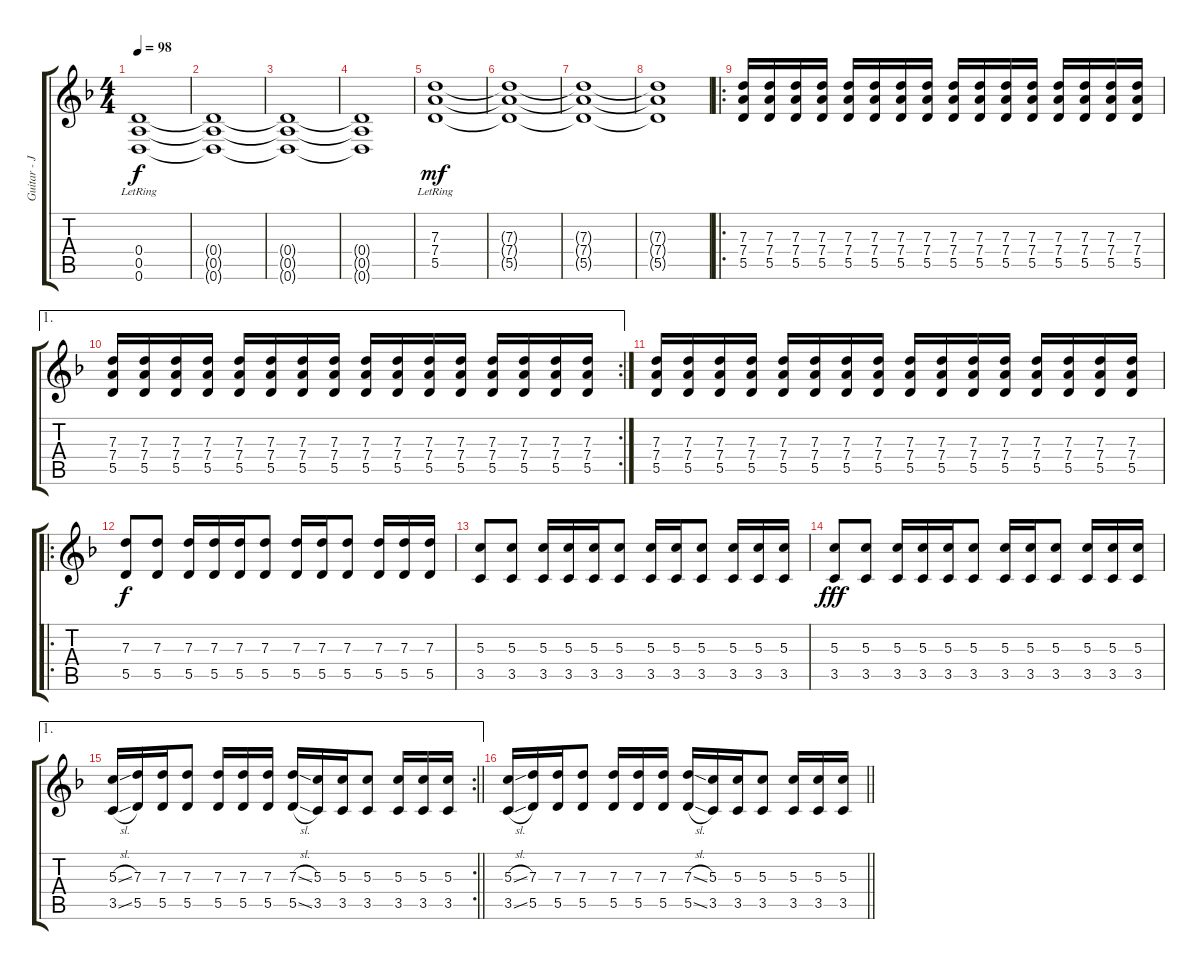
\track ("Guitar - Josh" "Guitar - J") {instrument distortionguitar}
\staff {score tabs}
\tuning (E4 B3 G3 D3 A2 D2) {hide}
\ts (4 4)
\tempo 98
\clef g2
\ks f
(0.4{lr} 0.5{lr} 0.6{lr}).1{dy f instrument distortionguitar} |
(0.4{t} 0.5{t} 0.6{t}).1 |
(0.4{t} 0.5{t} 0.6{t}).1 |
(0.4{t} 0.5{t} 0.6{t}).1 |
(7.3{lr} 7.4{lr} 5.5{lr}).1{dy mf} |
(7.3{t} 7.4{t} 5.5{t}).1 |
(7.3{t} 7.4{t} 5.5{t}).1 |
(7.3{t} 7.4{t} 5.5{t}).1 |
\ro
(7.3 7.4 5.5).16 (7.3 7.4 5.5).16 (7.3 7.4 5.5).16 (7.3 7.4 5.5).16 (7.3 7.4 5.5).16 (7.3 7.4 5.5).16 (7.3 7.4 5.5).16 (7.3 7.4 5.5).16 (7.3 7.4 5.5).16 (7.3 7.4 5.5).16 (7.3 7.4 5.5).16 (7.3 7.4 5.5).16 (7.3 7.4 5.5).16 (7.3 7.4 5.5).16 (7.3 7.4 5.5).16 (7.3 7.4 5.5).16 |
\ae 1
\rc 2
(7.3 7.4 5.5).16 (7.3 7.4 5.5).16 (7.3 7.4 5.5).16 (7.3 7.4 5.5).16 (7.3 7.4 5.5).16 (7.3 7.4 5.5).16 (7.3 7.4 5.5).16 (7.3 7.4 5.5).16 (7.3 7.4 5.5).16 (7.3 7.4 5.5).16 (7.3 7.4 5.5).16 (7.3 7.4 5.5).16 (7.3 7.4 5.5).16 (7.3 7.4 5.5).16 (7.3 7.4 5.5).16 (7.3 7.4 5.5).16 |
(7.3 7.4 5.5).16 (7.3 7.4 5.5).16 (7.3 7.4 5.5).16 (7.3 7.4 5.5).16 (7.3 7.4 5.5).16 (7.3 7.4 5.5).16 (7.3 7.4 5.5).16 (7.3 7.4 5.5).16 (7.3 7.4 5.5).16 (7.3 7.4 5.5).16 (7.3 7.4 5.5).16 (7.3 7.4 5.5).16 (7.3 7.4 5.5).16 (7.3 7.4 5.5).16 (7.3 7.4 5.5).16 (7.3 7.4 5.5).16 |
\ro
(7.3 5.5).8{dy f} (7.3 5.5).8 (7.3 5.5).16 (7.3 5.5).16 (7.3 5.5).16 (7.3 5.5).8 (7.3 5.5).16 (7.3 5.5).16 (7.3 5.5).8 (7.3 5.5).16 (7.3 5.5).16 (7.3 5.5).16 |
(5.3 3.5).8 (5.3 3.5).8 (5.3 3.5).16 (5.3 3.5).16 (5.3 3.5).16 (5.3 3.5).8 (5.3 3.5).16 (5.3 3.5).16 (5.3 3.5).8 (5.3 3.5).16 (5.3 3.5).16 (5.3 3.5).16 |
(5.3 3.5).8{dy fff} (5.3 3.5).8 (5.3 3.5).16 (5.3 3.5).16 (5.3 3.5).16 (5.3 3.5).8 (5.3 3.5).16 (5.3 3.5).16 (5.3 3.5).8 (5.3 3.5).16 (5.3 3.5).16 (5.3 3.5).16 |
\ae 1
\rc 2
\barLineRight lightlight
(5.3{sl} 3.5{sl}).16 (7.3 5.5).16 (7.3 5.5).16 (7.3 5.5).8 (7.3 5.5).16 (7.3 5.5).16 (7.3 5.5).16 (7.3{sl} 5.5{sl}).16 (5.3 3.5).16 (5.3 3.5).16 (5.3 3.5).8 (5.3 3.5).16 (5.3 3.5).16 (5.3 3.5).16 |
\barLineRight lightlight
(5.3{sl} 3.5{sl}).16 (7.3 5.5).16 (7.3 5.5).16 (7.3 5.5).8 (7.3 5.5).16 (7.3 5.5).16 (7.3 5.5).16 (7.3{sl} 5.5{sl}).16 (5.3 3.5).16 (5.3 3.5).16 (5.3 3.5).8 (5.3 3.5).16 (5.3 3.5).16 (5.3 3.5).16
